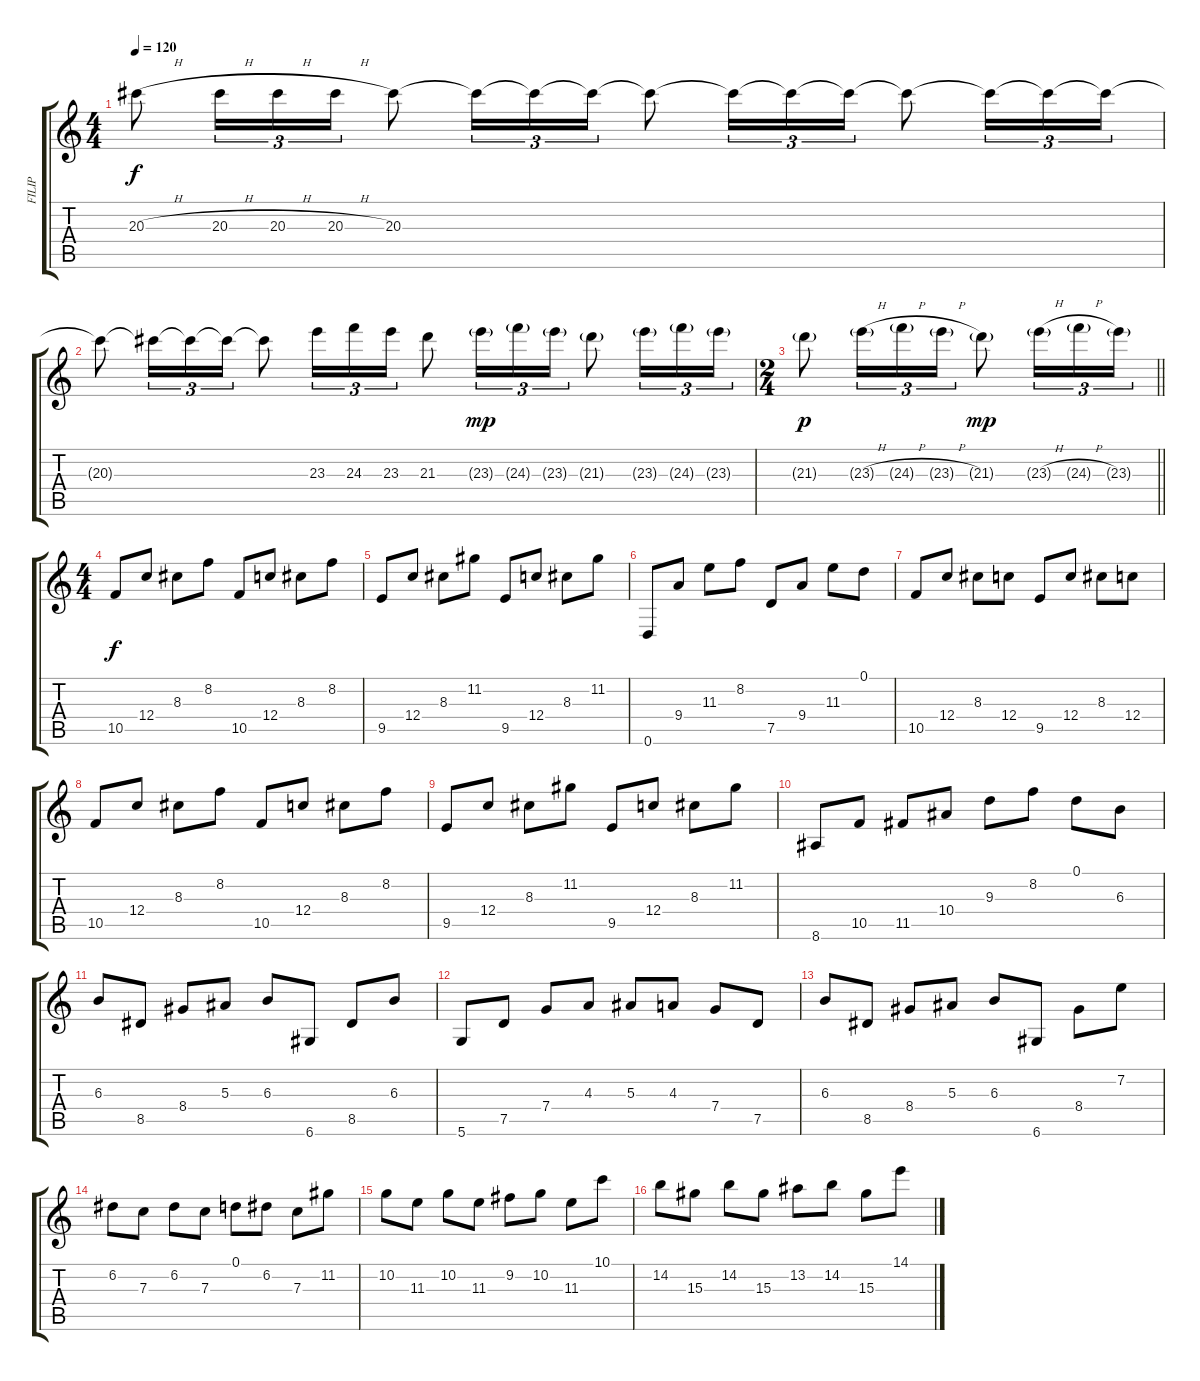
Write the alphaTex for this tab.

\track ("FILIP" "FILIP") {instrument distortionguitar}
\staff {score tabs}
\tuning (D4 A3 F3 C3 G2 D2) {hide}
\ts (4 4)
\tempo 120
\clef g2
\ks c
20.3{h}.8{dy f volume 11} 20.3{h}.16{tu (3 2)} 20.3{h}.16{tu (3 2)} 20.3{h}.16{tu (3 2)} 20.3.8 20.3{t}.16{tu (3 2)} 20.3{t}.16{tu (3 2)} 20.3{t}.16{tu (3 2)} 20.3{t}.8 20.3{t}.16{tu (3 2)} 20.3{t}.16{tu (3 2)} 20.3{t}.16{tu (3 2)} 20.3{t}.8 20.3{t}.16{tu (3 2)} 20.3{t}.16{tu (3 2)} 20.3{t}.16{tu (3 2)} |
20.3{t}.8{volume 11} 20.3{t}.16{tu (3 2)} 20.3{t}.16{tu (3 2)} 20.3{t}.16{tu (3 2)} 20.3{t}.8 23.3.16{tu (3 2)} 24.3.16{tu (3 2)} 23.3.16{tu (3 2)} 21.3.8 23.3{g}.16{tu (3 2) dy mp} 24.3{g}.16{tu (3 2)} 23.3{g}.16{tu (3 2)} 21.3{g}.8 23.3{g}.16{tu (3 2)} 24.3{g}.16{tu (3 2)} 23.3{g}.16{tu (3 2)} |
\ts (2 4)
\barLineRight lightlight
21.3{g}.8{dy p} 23.3{h g}.16{tu (3 2)} 24.3{h g}.16{tu (3 2)} 23.3{h g}.16{tu (3 2)} 21.3{g}.8{dy mp} 23.3{h g}.16{tu (3 2)} 24.3{h g}.16{tu (3 2)} 23.3{g}.16{tu (3 2)} |
\ts (4 4)
10.5.8{dy f} 12.4.8 8.3.8 8.2.8 10.5.8 12.4.8 8.3.8 8.2.8 |
9.5.8 12.4.8 8.3.8 11.2.8 9.5.8 12.4.8 8.3.8 11.2.8 |
0.6.8 9.4.8 11.3.8 8.2.8 7.5.8 9.4.8 11.3.8 0.1.8 |
10.5.8 12.4.8 8.3.8 12.4.8 9.5.8 12.4.8 8.3.8 12.4.8 |
10.5.8 12.4.8 8.3.8 8.2.8 10.5.8 12.4.8 8.3.8 8.2.8 |
9.5.8 12.4.8 8.3.8 11.2.8 9.5.8 12.4.8 8.3.8 11.2.8 |
8.6.8 10.5.8 11.5.8 10.4.8 9.3.8 8.2.8 0.1.8 6.3.8 |
6.3.8 8.5.8 8.4.8 5.3.8 6.3.8 6.6.8 8.5.8 6.3.8 |
5.6.8 7.5.8 7.4.8 4.3.8 5.3.8 4.3.8 7.4.8 7.5.8 |
6.3.8 8.5.8 8.4.8 5.3.8 6.3.8 6.6.8 8.4.8 7.2.8 |
6.2.8 7.3.8 6.2.8 7.3.8 0.1.8 6.2.8 7.3.8 11.2.8 |
10.2.8 11.3.8 10.2.8 11.3.8 9.2.8 10.2.8 11.3.8 10.1.8 |
14.2.8 15.3.8 14.2.8 15.3.8 13.2.8 14.2.8 15.3.8 14.1.8
